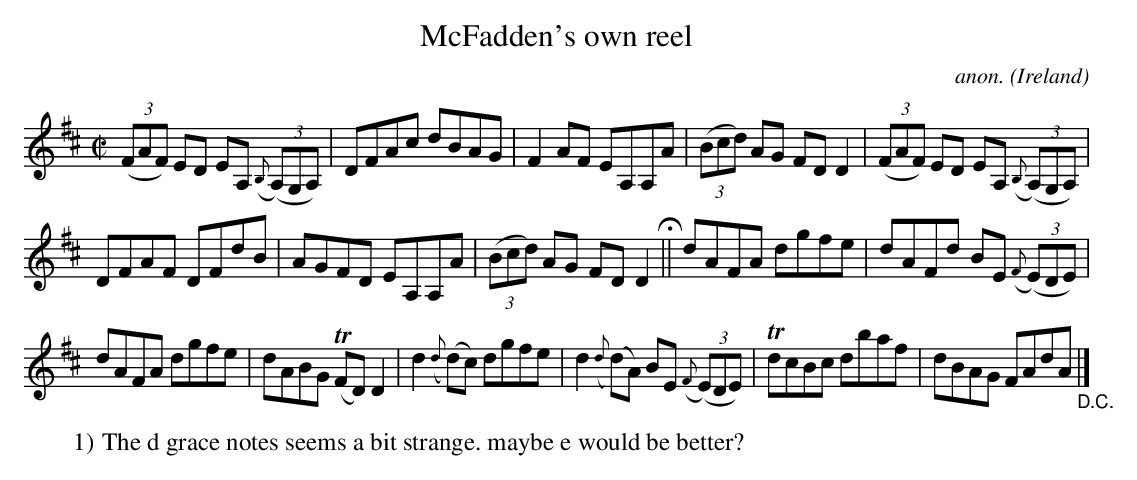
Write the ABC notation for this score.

X:1
T:McFadden's own reel
C:anon.
O:Ireland
m:Tn = (3n/o/n/
M:C|
L:1/8
K:D
(3(FAF) ED EA, ({B,}(3(A,)G,A,)|DFAc dBAG|F2AF EA,A,A|(3(Bcd) AG FDD2|(3(FAF) ED EA, ({B,}(3(A,)G,A,)|
DFAF DFdB|AGFD EA,A,A|(3(Bcd) AG FDD2 H ||dAFA dgfe|dAFd BE ({F}(3(E)DE)|
dAFA dgfe|dABG (TFD)D2|d2 ({d}(d)c) dgfe|d2 ({d}(d)A) BE ({F}(3(E)DE)|TdcBc dbaf|dBAG FAdA "_D.C." |]
W:1) The d grace notes seems a bit strange. maybe e would be better?
